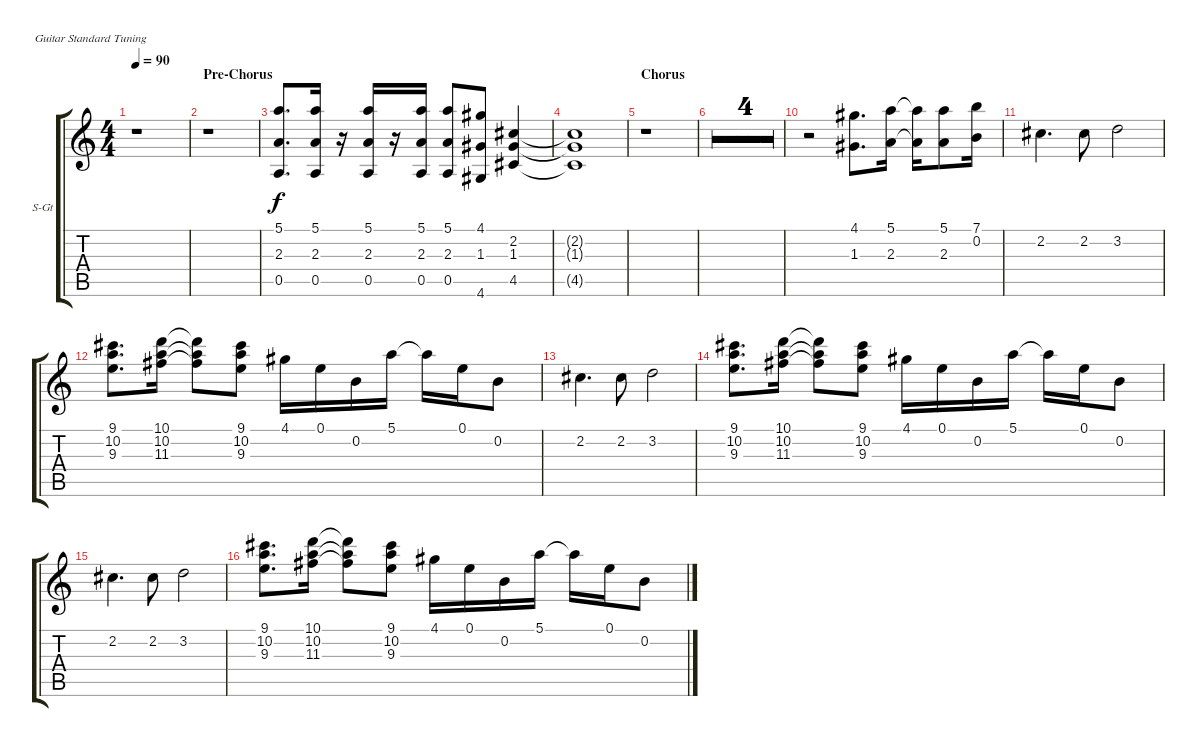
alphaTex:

\bracketExtendMode groupsimilarinstruments
\firstSystemTrackNameOrientation horizontal
\otherSystemsTrackNameOrientation horizontal
\track ("Synth 1" "S-Gt") {multiBarRest instrument xylophone}
\staff {score tabs}
\tuning (E4 B3 G3 D3 A2 E2)
\displaytranspose 12
\ts (4 4)
\tempo 90
\clef g2
\ks c
r.1{dy f} |
\section ("" "Pre-Chorus")
r.1 |
(5.1 2.3 0.5).8{d} (5.1 2.3 0.5).16 r.16 (5.1 2.3 0.5).16 r.16 (5.1 2.3 0.5).16 (5.1 2.3 0.5).8 (4.1 1.3 4.6).8 (2.2 1.3 4.5).4 |
(2.2{t} 1.3{t} 4.5{t}).1 |
\section ("" "Chorus")
r.1 |
r.1 |
r.1 |
r.1 |
r.1 |
r.2 (4.1 1.3).8{d} (5.1 2.3).16 (5.1{t} 2.3{t}).16 (5.1 2.3).8 (7.1 0.2).16 |
2.2.4{d} 2.2.8 3.2.2 |
(9.1 10.2 9.3).8{d} (10.1 10.2 11.3).16 (10.1{t} 10.2{t} 11.3{t}).8 (9.1 10.2 9.3).8 4.1.16 0.1.16 0.2.16 5.1.16 5.1{t}.16 0.1.16 0.2.8 |
2.2.4{d} 2.2.8 3.2.2 |
(9.1 10.2 9.3).8{d} (10.1 10.2 11.3).16 (10.1{t} 10.2{t} 11.3{t}).8 (9.1 10.2 9.3).8 4.1.16 0.1.16 0.2.16 5.1.16 5.1{t}.16 0.1.16 0.2.8 |
2.2.4{d} 2.2.8 3.2.2 |
(9.1 10.2 9.3).8{d} (10.1 10.2 11.3).16 (10.1{t} 10.2{t} 11.3{t}).8 (9.1 10.2 9.3).8 4.1.16 0.1.16 0.2.16 5.1.16 5.1{t}.16 0.1.16 0.2.8
